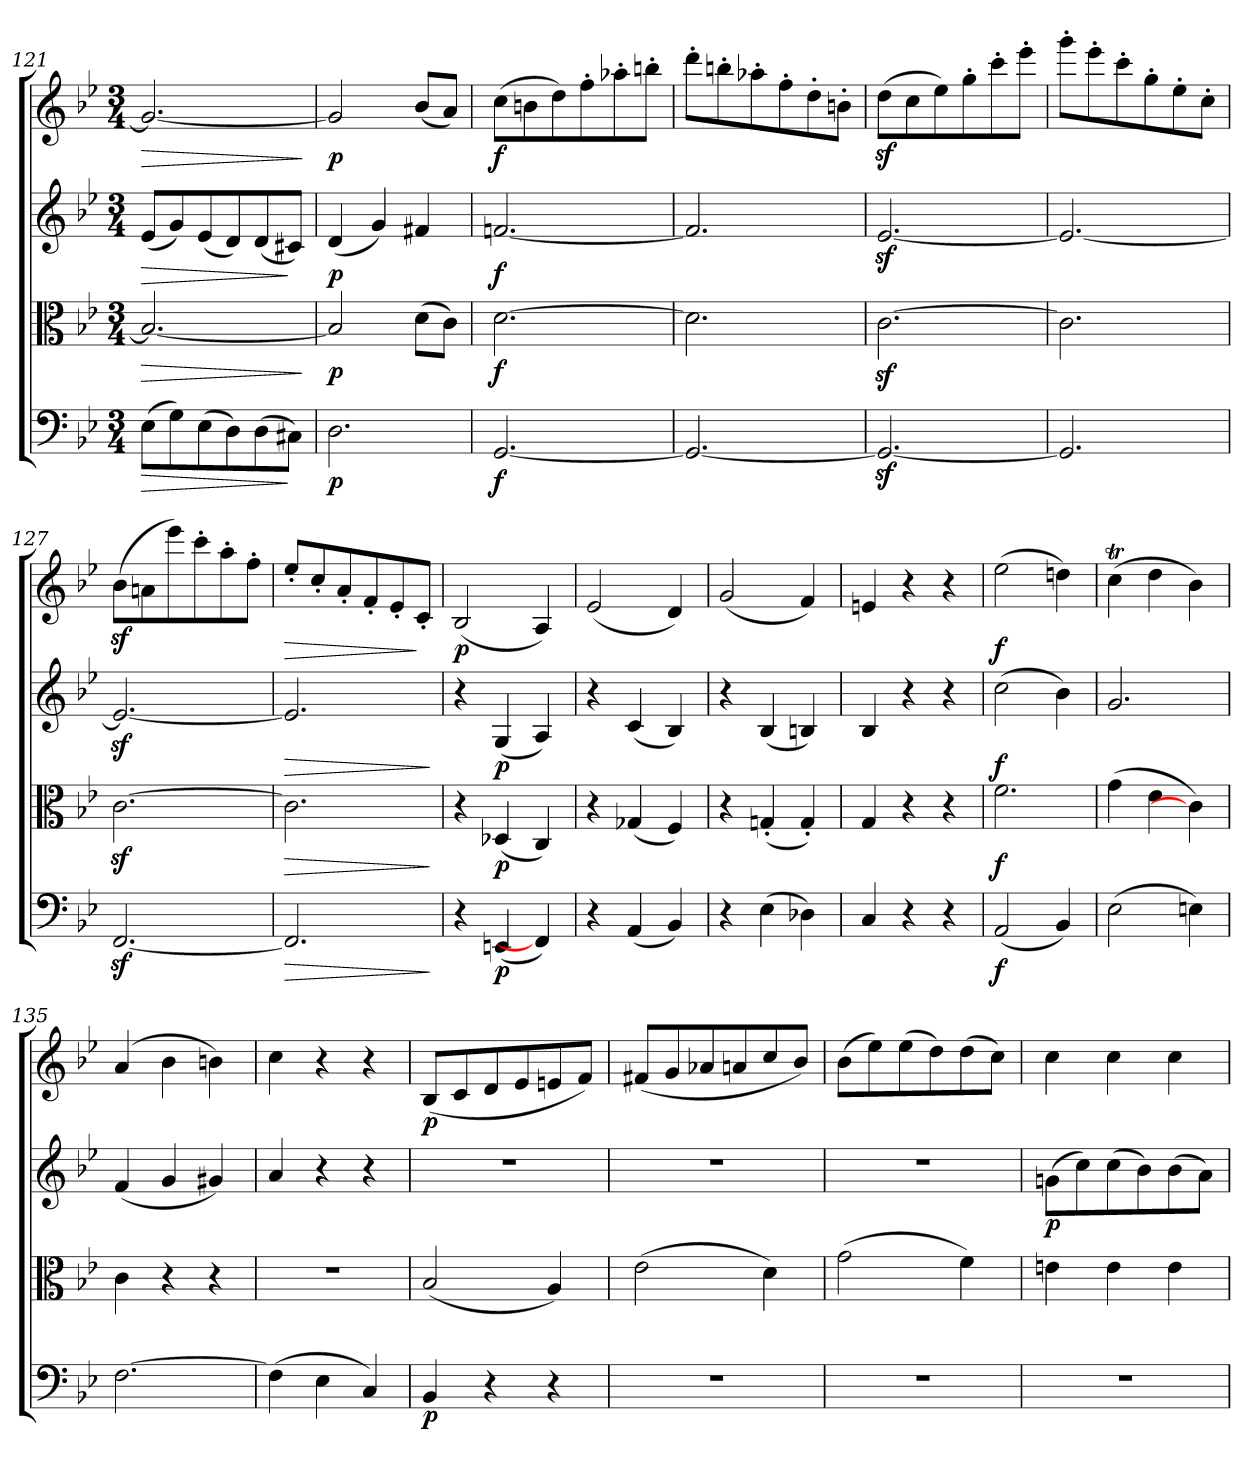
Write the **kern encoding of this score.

**kern	**dynam	**kern	**dynam	**kern	**dynam	**kern	**dynam
*part4	*part4	*part3	*part3	*part2	*part2	*part1	*part1
*staff4	*staff4	*staff3	*staff3	*staff2	*staff2	*staff1	*staff1
*clefF4	*	*clefC3	*	*clefG2	*	*clefG2	*
*k[b-e-]	*	*k[b-e-]	*	*k[b-e-]	*	*k[b-e-]	*
*B-:	*	*B-:	*	*B-:	*	*B-:	*
*M3/4	*	*M3/4	*	*M3/4	*	*M3/4	*
=121	=121	=121	=121	=121	=121	=121	=121
!	!LO:HP:b	!	!LO:HP:b	!	!LO:HP:b	!	!LO:HP:b
(8E-\L	>	2.B-/_	>	(8e-/L	>	2.g/_	>
8G\)	.	.	.	8g/)	.	.	.
(8E-\	.	.	.	(8e-/	.	.	.
8D\)	.	.	.	8d/)	.	.	.
(8D\	.	.	.	(8d/	.	.	.
8C#X\J)	]	.	.	8c#X/J)	]	.	.
.	.	.	]	.	.	.	]
=122	=122	=122	=122	=122	=122	=122	=122
2.D\	p	2B-/]	p	(4d/	p	2g/]	p
.	.	.	.	4g/)	.	.	.
.	.	(8d\L	.	4f#X/	.	(8b-/L	.
.	.	8c\J)	.	.	.	8a/J)	.
=123	=123	=123	=123	=123	=123	=123	=123
[2.GG/	f	[2.d\	f	[2.fn/	f	(8cc\L	f
.	.	.	.	.	.	8bn\	.
.	.	.	.	.	.	8dd\)	.
.	.	.	.	.	.	8ff'\	.
.	.	.	.	.	.	8aa-X'\	.
.	.	.	.	.	.	8bbn'\J	.
=124	=124	=124	=124	=124	=124	=124	=124
2.GG/_	.	2.d\]	.	2.f/]	.	8ddd'\L	.
.	.	.	.	.	.	8bbn'\	.
.	.	.	.	.	.	8aa-X'\	.
.	.	.	.	.	.	8ff'\	.
.	.	.	.	.	.	8dd'\	.
.	.	.	.	.	.	8bn'\J	.
=125	=125	=125	=125	=125	=125	=125	=125
2.GGz/_	.	[2.cz\	.	[2.e-z/	.	(8ddz\L	.
.	.	.	.	.	.	8cc\	.
.	.	.	.	.	.	8ee-\)	.
.	.	.	.	.	.	8gg'\	.
.	.	.	.	.	.	8ccc'\	.
.	.	.	.	.	.	8eee-'\J	.
=126	=126	=126	=126	=126	=126	=126	=126
2.GG/]	.	2.c\]	.	2.e-/_	.	8ggg'\L	.
.	.	.	.	.	.	8eee-'\	.
.	.	.	.	.	.	8ccc'\	.
.	.	.	.	.	.	8gg'\	.
.	.	.	.	.	.	8ee-'\	.
.	.	.	.	.	.	8cc'\J	.
=127	=127	=127	=127	=127	=127	=127	=127
[2.FFz/	.	[2.cz\	.	2.e-z/_	.	(8b-z\L	.
.	.	.	.	.	.	8an\	.
.	.	.	.	.	.	8eee-\)	.
.	.	.	.	.	.	8ccc'\	.
.	.	.	.	.	.	8aa'\	.
.	.	.	.	.	.	8ff'\J	.
=128	=128	=128	=128	=128	=128	=128	=128
!	!LO:HP:b	!	!LO:HP:b	!	!LO:HP:b	!	!LO:HP:b
2.FF/]	>	2.c\]	>	2.e-/]	>	8ee-'/L	>
.	.	.	.	.	.	8cc'/	.
.	.	.	.	.	.	8a'/	.
.	.	.	.	.	.	8f'/	.
.	.	.	.	.	.	8e-'/	.
.	.	.	.	.	.	8c'/J	]
.	]	.	]	.	]	.	.
=129	=129	=129	=129	=129	=129	=129	=129
4r	.	4r	.	4r	.	(2B-/	p
(4EEn/	p	(4D-X/	p	(4G/	p	.	.
4FF/])	.	4C/)	.	4A/)	.	4A/)	.
=130	=130	=130	=130	=130	=130	=130	=130
4r	.	4r	.	4r	.	(2e-/	.
(4AA/	.	(4G-X/	.	(4c/	.	.	.
4BB-/)	.	4F/)	.	4B-/)	.	4d/)	.
=131	=131	=131	=131	=131	=131	=131	=131
4r	.	4r	.	4r	.	(2g/	.
(4E-\	.	(4Gn'/	.	(4B-/	.	.	.
4D-X\)	.	4G'/)	.	4Bn/)	.	4f/)	.
=132	=132	=132	=132	=132	=132	=132	=132
4C/	.	4G/	.	4B-/	.	4en/	.
4r	.	4r	.	4r	.	4r	.
4r	.	4r	.	4r	.	4r	.
=133	=133	=133	=133	=133	=133	=133	=133
(2AA/	f	2.f\	f	(2cc\	f	(2ee-\	f
4BB-/)	.	.	.	4b-\)	.	4ddn\)	.
=134	=134	=134	=134	=134	=134	=134	=134
(2E-\	.	(4g\	.	2.g/	.	(4ccT\	.
.	.	4e-\	.	.	.	4dd\	.
4En\)	.	4c\])	.	.	.	4b-\)	.
=135	=135	=135	=135	=135	=135	=135	=135
[2.F\	.	4c\	.	(4f/	.	(4a/	.
.	.	4r	.	4g/	.	4b-\	.
.	.	4r	.	4g#X/)	.	4bn\)	.
=136	=136	=136	=136	=136	=136	=136	=136
(4F\]	.	2.r	.	4a/	.	4cc\	.
4E-\	.	.	.	4r	.	4r	.
4C/)	.	.	.	4r	.	4r	.
=137	=137	=137	=137	=137	=137	=137	=137
4BB-/	p	(2B-/	.	2.r	.	(8B-/L	p
.	.	.	.	.	.	8c/	.
4r	.	.	.	.	.	8d/	.
.	.	.	.	.	.	8e-/	.
4r	.	4A/)	.	.	.	8en/	.
.	.	.	.	.	.	8f/J)	.
=138	=138	=138	=138	=138	=138	=138	=138
2.r	.	(2e-\	.	2.r	.	(8f#X/L	.
.	.	.	.	.	.	8g/	.
.	.	.	.	.	.	8a-X/	.
.	.	.	.	.	.	8an/	.
.	.	4d\)	.	.	.	8cc/	.
.	.	.	.	.	.	8b-/J)	.
=139	=139	=139	=139	=139	=139	=139	=139
2.r	.	(2g\	.	2.r	.	(8b-\L	.
.	.	.	.	.	.	8ee-\)	.
.	.	.	.	.	.	(8ee-\	.
.	.	.	.	.	.	8dd\)	.
.	.	4f\)	.	.	.	(8dd\	.
.	.	.	.	.	.	8cc\J)	.
=140	=140	=140	=140	=140	=140	=140	=140
2.r	.	4en\	.	(8gn\L	p	4cc\	.
.	.	.	.	8cc\)	.	.	.
.	.	4e\	.	(8cc\	.	4cc\	.
.	.	.	.	8b-\)	.	.	.
.	.	4e\	.	(8b-\	.	4cc\	.
.	.	.	.	8a\J)	.	.	.
=	=	=	=	=	=	=	=
*-	*-	*-	*-	*-	*-	*-	*-
